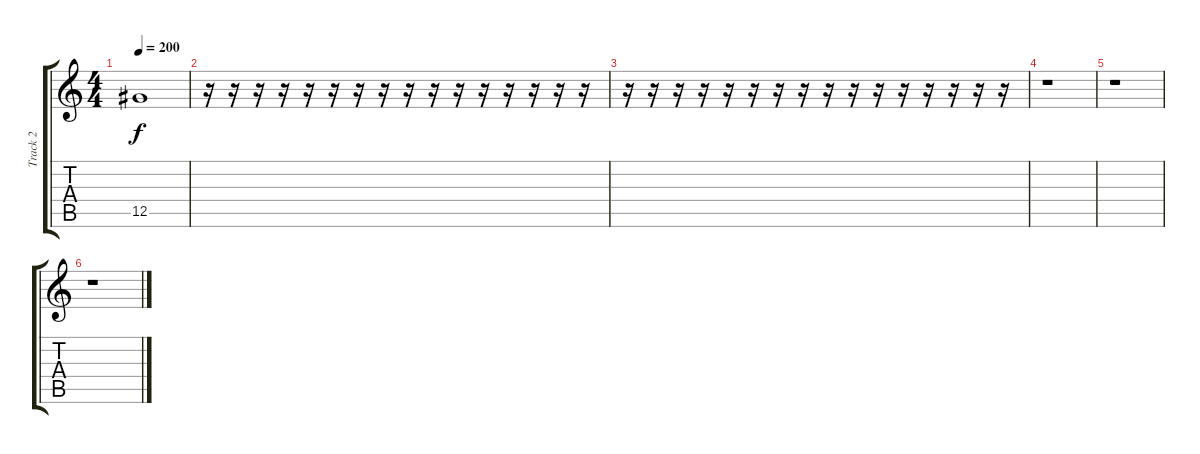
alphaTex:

\track ("Track 2" "Track 2") {instrument distortionguitar}
\staff {score tabs}
\tuning (Eb4 Bb3 Gb3 Db3 Ab2 Eb2) {hide}
\ts (4 4)
\tempo 200
\clef g2
\ks c
12.5{t}.1{dy f} |
r.16 r.16 r.16 r.16 r.16 r.16 r.16 r.16 r.16 r.16 r.16 r.16 r.16 r.16 r.16 r.16 |
r.16 r.16 r.16 r.16 r.16 r.16 r.16 r.16 r.16 r.16 r.16 r.16 r.16 r.16 r.16 r.16 |
r.1 |
r.1 |
r.1
